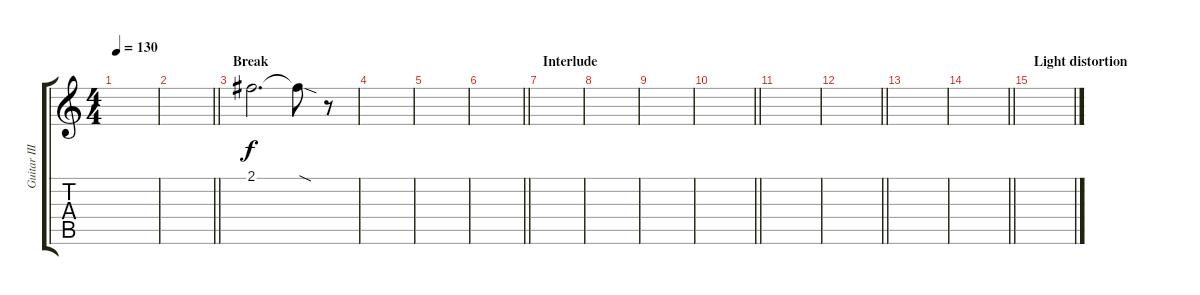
\track ("Guitar III" "Guitar III") {instrument distortionguitar}
\staff {score tabs}
\tuning (E4 B3 G3 D3 A2 E2) {hide}
\ts (4 4)
\tempo 130
\clef g2
\ks c
|
\barLineRight lightlight
|
\section ("" "Break")
2.1.2{d} 2.1{sod t}.8{dy f} r.8 |
|
|
\barLineRight lightlight
|
\section ("" "Interlude")
|
|
|
\barLineRight lightlight
|
|
\barLineRight lightlight
|
|
\barLineRight lightlight
|
\section ("" "Light distortion")
